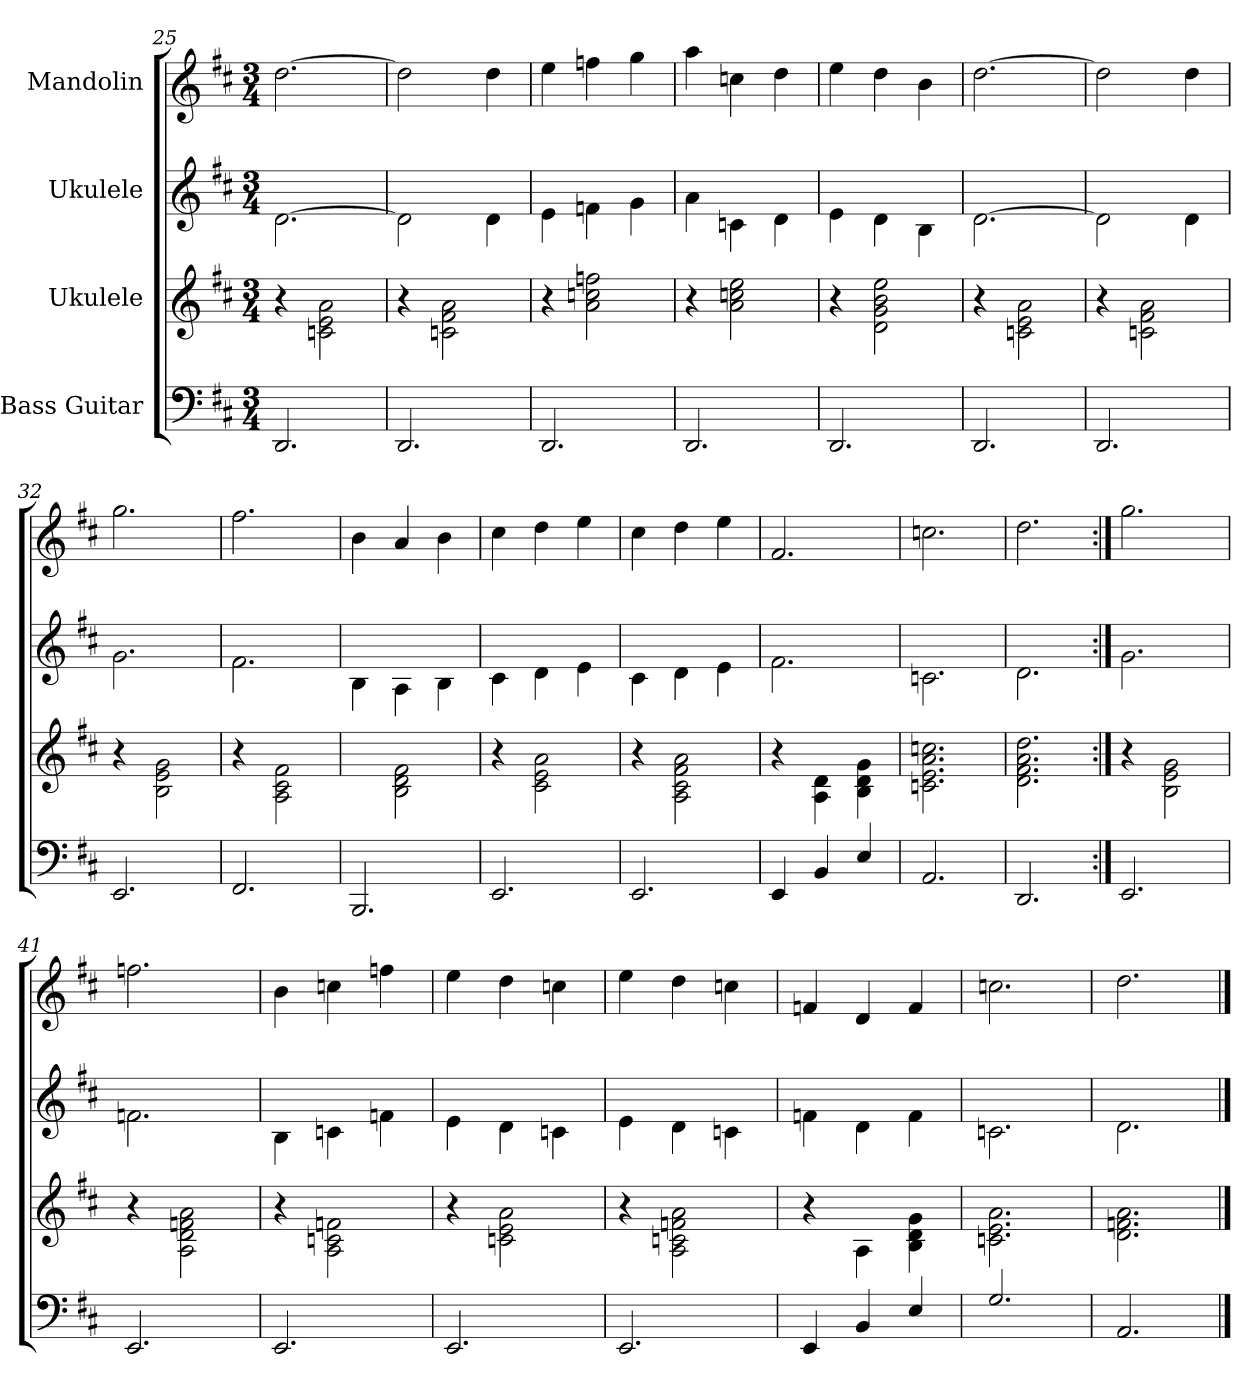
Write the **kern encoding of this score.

**kern	**kern	**kern	**kern
*part4	*part3	*part2	*part1
*staff4	*staff3	*staff2	*staff1
*I"Bass Guitar	*I"Ukulele	*I"Ukulele	*I"Mandolin
*	*	*	*clefG2
*k[f#c#]	*k[f#c#]	*k[f#c#]	*k[f#c#]
*D:	*D:	*D:	*D:
*M3/4	*M3/4	*M3/4	*M3/4
=25	=25	=25	=25
2.DDi/	4r	[2.dj\	[2.ddZ\
.	2cV\ 2eV 2aV	.	.
!!LO:PB:g=z
=26	=26	=26	=26
2.DDi/	4r	2dj\]	2ddZ\]
.	2cV\ 2f#V 2aV	.	.
.	.	4dj\	4ddZ\
=27	=27	=27	=27
2.DDi/	4r	4ej\	4eeZ\
.	2aV\ 2ccV 2ffV	4fj\	4ffnZ\
.	.	4gj\	4ggZ\
=28	=28	=28	=28
2.DDi/	4r	4aj\	4aaZ\
.	2aV\ 2ccV 2eeV	4cj\	4ccnZ\
.	.	4dj\	4ddZ\
=29	=29	=29	=29
2.DDi/	4r	4ej\	4eeZ\
.	2dV\ 2gV 2bV 2eeV	4dj\	4ddZ\
.	.	4Bj\	4bZ\
=30	=30	=30	=30
2.DDi/	4r	[2.dj\	[2.ddZ\
.	2cV\ 2eV 2aV	.	.
=31	=31	=31	=31
2.DDi/	4r	2dj\]	2ddZ\]
.	2cV\ 2f#V 2aV	.	.
.	.	4dj\	4ddZ\
=32	=32	=32	=32
2.EEi/	4r	2.gj\	2.ggZ\
.	2BV\ 2eV 2gV	.	.
=33	=33	=33	=33
2.FF#i/	4r	2.f#j\	2.ff#Z\
.	2AV\ 2c#V 2f#V	.	.
!!LO:LB:g=z
=34	=34	=34	=34
*	*^	*	*
2.BBBi/	4ryy	4ryy	4Bj\	4bZ\
.	2BV\ 2dV 2f#V	2ryy	4Aj\	4aZ/
.	.	.	4Bj\	4bZ\
*	*v	*v	*	*
=35	=35	=35	=35
2.EEi/	4r	4c#j\	4cc#Z\
.	2c#V\ 2eV 2aV	4dj\	4ddZ\
.	.	4ej\	4eeZ\
=36	=36	=36	=36
2.EEi/	4r	4c#j\	4cc#Z\
.	2AV\ 2c#V 2f#V 2aV	4dj\	4ddZ\
.	.	4ej\	4eeZ\
=37	=37	=37	=37
4EEi/	4r	2.f#j\	2.f#Z/
4BBi/	4AV\ 4dV	.	.
4Ei/	4BV\ 4dV 4gV	.	.
=38	=38	=38	=38
2.AAi/	2.cV\ 2.eV 2.aV 2.ccV	2.cj\	2.ccnZ\
=39	=39	=39	=39
2.DDi/	2.dV\ 2.f#V 2.aV 2.ddV	2.dj\	2.ddZ\
=40:|!	=40:|!	=40:|!	=40:|!
2.EEi/	4r	2.gj\	2.ggZ\
.	2BV\ 2eV 2gV	.	.
!!LO:LB:g=z
=41	=41	=41	=41
2.EEi/	4r	2.fj\	2.ffnZ\
.	2AV\ 2dV 2fV 2aV	.	.
=42	=42	=42	=42
2.EEi/	4r	4Bj\	4bZ\
.	2AV\ 2cV 2fV	4cj\	4ccnZ\
.	.	4fj\	4ffnZ\
=43	=43	=43	=43
2.EEi/	4r	4ej\	4eeZ\
.	2cV\ 2eV 2aV	4dj\	4ddZ\
.	.	4cj\	4ccnZ\
=44	=44	=44	=44
2.EEi/	4r	4ej\	4eeZ\
.	2AV\ 2cV 2fV 2aV	4dj\	4ddZ\
.	.	4cj\	4ccnZ\
=45	=45	=45	=45
4EEi/	4r	4fj\	4fnZ/
4BBi/	4AV\	4dj\	4dZ/
4Ei/	4BV\ 4dV 4gV	4fj\	4fZ/
=46	=46	=46	=46
2.Gi/	2.cV\ 2.eV 2.aV	2.cj\	2.ccnZ\
=47	=47	=47	=47
2.AAi/	2.dV\ 2.fV 2.aV	2.dj\	2.ddZ\
==	==	==	==
*-	*-	*-	*-
